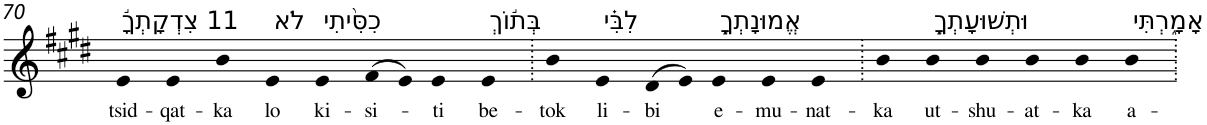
**kern	**text
*part1	*part1
*staff1	*staff1
*I"Piano	*
*I'Pno	*
!!LO:PB:g=z
*clefG2	*
*k[f#c#g#d#]	*
*E:	*
=70	=70
!LO:TX:a:t=11 צִדְקָתְךָ֬	!
!	!LO:LY:b
4e	tsid-
!	!LO:LY:b
4e	-qat-
!	!LO:LY:b
4b	-ka
!LO:TX:a:t=לֹא	!
!	!LO:LY:b
4e	lo
!LO:TX:a:t=כִסִּ֨יתִי	!
!	!LO:LY:b
4e	ki-
!	!LO:LY:b
(>8f#	-si-
8e)	.
!	!LO:LY:b
4e	-ti
!LO:TX:a:t=בְּת֬וֹךְ	!
!	!LO:LY:b
4e	be-
=71.	=71.
!	!LO:LY:b
4b	-tok
!LO:TX:a:t=לִבִּ֗י	!
!	!LO:LY:b
4e	li-
!	!LO:LY:b
(>8d#	-bi
8e)	.
!LO:TX:a:t=אֱמוּנָתְךָ֣	!
!	!LO:LY:b
4e	e-
!	!LO:LY:b
4e	-mu-
!	!LO:LY:b
4e	-nat-
=72.	=72.
!	!LO:LY:b
4b	-ka
!LO:TX:a:t=וּתְשׁוּעָתְךָ֣	!
!	!LO:LY:b
4b	ut-
!	!LO:LY:b
4b	-shu-
!	!LO:LY:b
4b	-at-
!	!LO:LY:b
4b	-ka
!LO:TX:a:t=אָמָ֑רְתִּי	!
!	!LO:LY:b
4b	a-
=.	=.
*-	*-
